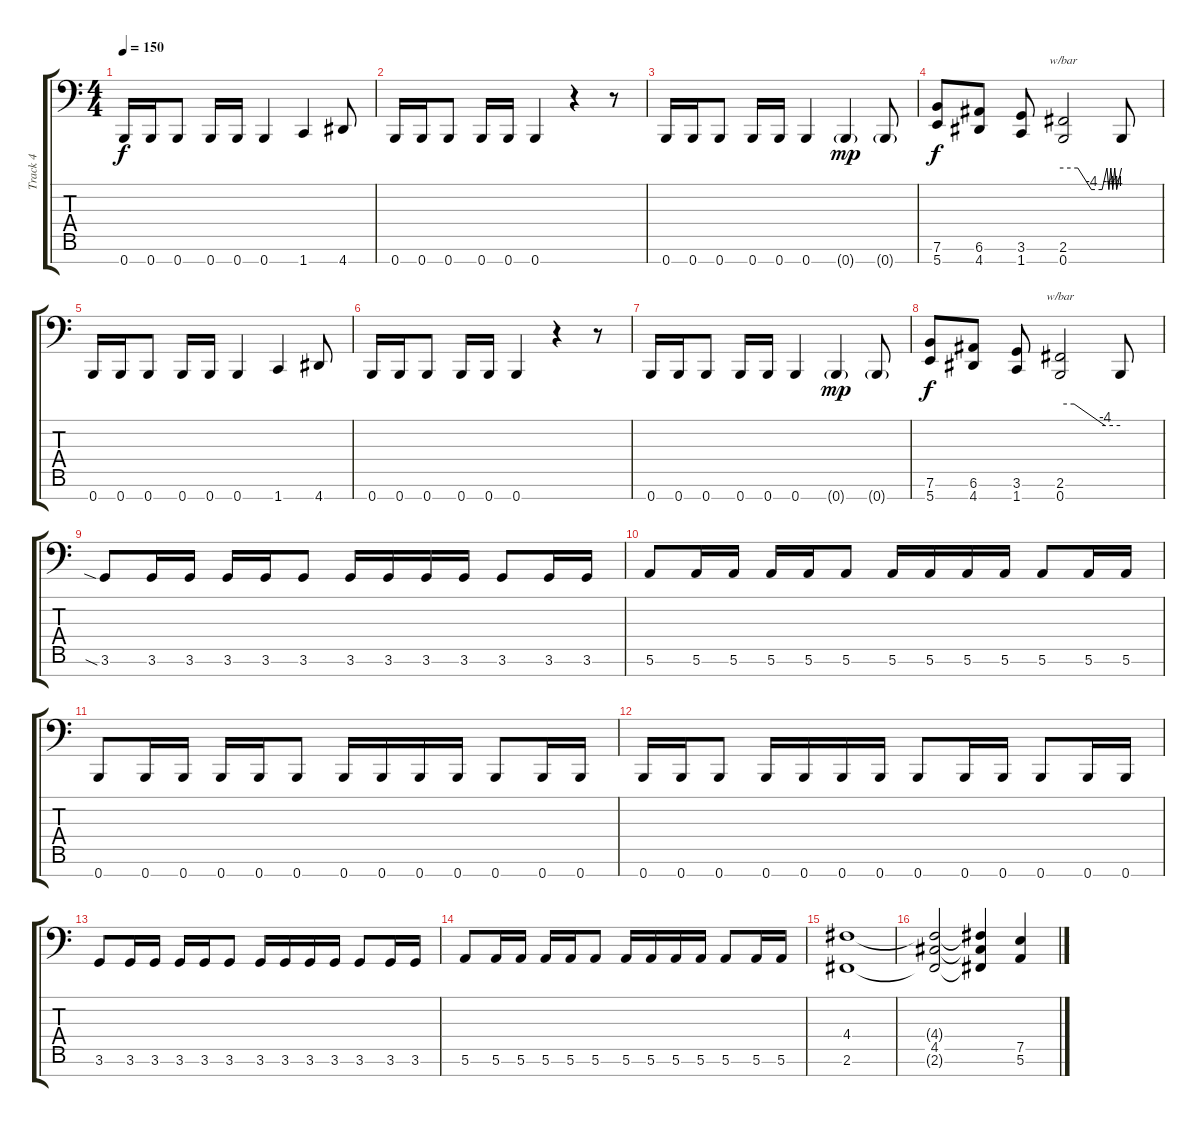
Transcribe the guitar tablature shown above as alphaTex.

\track ("Track 4" "Track 4") {instrument electricbassfinger}
\staff {score tabs}
\tuning (E3 B2 G2 D2 A1 E1 B0) {hide}
\ts (4 4)
\tempo 150
\clef f4
\ks c
0.7.16{dy f} 0.7.16 0.7.8 0.7.16 0.7.16 0.7.4 1.7.4 4.7.8 |
0.7.16 0.7.16 0.7.8 0.7.16 0.7.16 0.7.4 r.4 r.8 |
0.7.16 0.7.16 0.7.8 0.7.16 0.7.16 0.7.4 0.7{g}.4{dy mp} 0.7{g}.8 |
(7.6 5.7).8{dy f} (6.6 4.7).8 (3.6 1.7).8 (2.6 0.7).2{tbe (custom default 0 0 15 0 29 -16 40 -16 45 0 47 -16 49 0 51 -16 53 0 55 -16 60 0)} 0.7{t}.8 |
0.7.16 0.7.16 0.7.8 0.7.16 0.7.16 0.7.4 1.7.4 4.7.8 |
0.7.16 0.7.16 0.7.8 0.7.16 0.7.16 0.7.4 r.4 r.8 |
0.7.16 0.7.16 0.7.8 0.7.16 0.7.16 0.7.4 0.7{g}.4{dy mp} 0.7{g}.8 |
(7.6 5.7).8{dy f} (6.6 4.7).8 (3.6 1.7).8 (2.6 0.7).2{tbe (custom default 0 0 14 0 45 -16 60 -16)} 0.7{t}.8 |
3.6{sia}.8 3.6.16 3.6.16 3.6.16 3.6.16 3.6.8 3.6.16 3.6.16 3.6.16 3.6.16 3.6.8 3.6.16 3.6.16 |
5.6.8 5.6.16 5.6.16 5.6.16 5.6.16 5.6.8 5.6.16 5.6.16 5.6.16 5.6.16 5.6.8 5.6.16 5.6.16 |
0.7.8 0.7.16 0.7.16 0.7.16 0.7.16 0.7.8 0.7.16 0.7.16 0.7.16 0.7.16 0.7.8 0.7.16 0.7.16 |
0.7.16 0.7.16 0.7.8 0.7.16 0.7.16 0.7.16 0.7.16 0.7.8 0.7.16 0.7.16 0.7.8 0.7.16 0.7.16 |
3.6.8 3.6.16 3.6.16 3.6.16 3.6.16 3.6.8 3.6.16 3.6.16 3.6.16 3.6.16 3.6.8 3.6.16 3.6.16 |
5.6.8 5.6.16 5.6.16 5.6.16 5.6.16 5.6.8 5.6.16 5.6.16 5.6.16 5.6.16 5.6.8 5.6.16 5.6.16 |
(4.4 2.6).1 |
(4.4{t} 4.5 2.6{t}).2 (4.4{t} 4.5{t} 2.6{t}).4 (7.5 5.6).4
